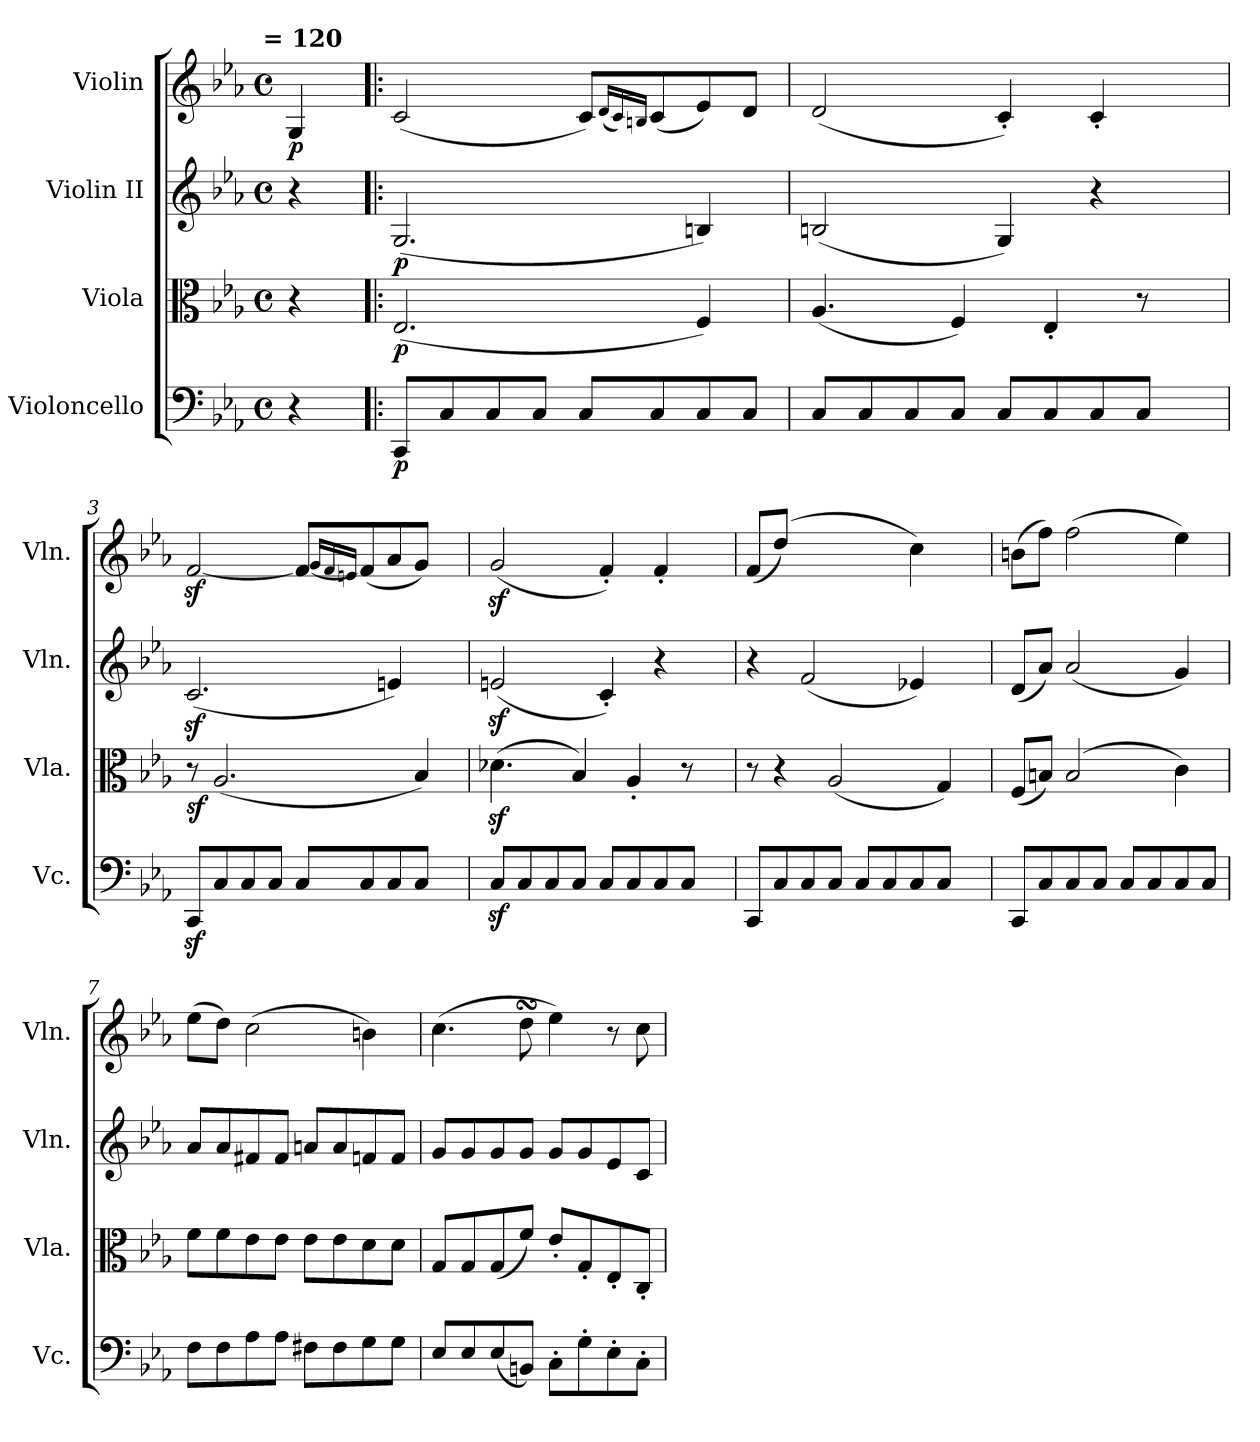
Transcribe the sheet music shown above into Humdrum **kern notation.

**kern	**dynam	**kern	**dynam	**kern	**dynam	**kern	**dynam
*part4	*part4	*part3	*part3	*part2	*part2	*part1	*part1
*staff4	*staff4	*staff3	*staff3	*staff2	*staff2	*staff1	*staff1
*I"Violoncello	*	*I"Viola	*	*I"Violin II	*	*I"Violin	*
*I'Vc.	*	*I'Vla.	*	*I'Vln.	*	*I'Vln.	*
*clefF4	*	*clefC3	*	*clefG2	*	*clefG2	*
*k[b-e-a-]	*	*k[b-e-a-]	*	*k[b-e-a-]	*	*k[b-e-a-]	*
!!LO:TX:omd:t= = 120
*M4/4	*	*M4/4	*	*M4/4	*	*M4/4	*
*met(c)	*	*met(c)	*	*met(c)	*	*met(c)	*
*MM120	*	*MM120	*	*MM120	*	*MM148	*
=	=	=	=	=	=	=	=
!	!	!	!	!	!	!	!LO:DY:b
4r	.	4r	.	4r	.	4G/	p
=1!|:	=1!|:	=1!|:	=1!|:	=1!|:	=1!|:	=1!|:	=1!|:
!	!LO:DY:b	!	!LO:DY:b	!	!LO:DY:b	!	!
8CC/L	p	(<2.E-/	p	(<2.G/	p	(<2c/	.
8C/	.	.	.	.	.	.	.
8C/	.	.	.	.	.	.	.
8C/J	.	.	.	.	.	.	.
8C/L	.	.	.	.	.	8c/L)	.
.	.	.	.	.	.	(<16qqd/LL	.
.	.	.	.	.	.	16qqc/)	.
.	.	.	.	.	.	16qqBn/JJ	.
8C/	.	.	.	.	.	(<8c/	.
8C/	.	4F/)	.	4Bn/)	.	8e-/)	.
8C/J	.	.	.	.	.	8d/J	.
=2	=2	=2	=2	=2	=2	=2	=2
8C/L	.	(<4.A-/	.	(<2Bn/	.	(<2d/	.
8C/	.	.	.	.	.	.	.
8C/	.	.	.	.	.	.	.
8C/J	.	4F/)	.	.	.	.	.
8C/L	.	.	.	4G/)	.	4c'/)	.
8C/	.	4E-'/	.	.	.	.	.
8C/	.	.	.	4r	.	4c'/	.
8C/J	.	8r	.	.	.	.	.
8ryy	.	8ryy	.	8ryy	.	8ryy	.
=3	=3	=3	=3	=3	=3	=3	=3
!	!	!	!LO:DY:b	!	!	!	!
8CCz</L	.	8r	sf	(<2.cz</	.	[2fz</	.
8C/	.	(<2.A-/	.	.	.	.	.
8C/	.	.	.	.	.	.	.
8C/J	.	.	.	.	.	.	.
8C/L	.	.	.	.	.	8f/L_	.
.	.	.	.	.	.	16qqg/LL	.
.	.	.	.	.	.	16qqf/	.
.	.	.	.	.	.	16qqen/JJ	.
8C/	.	.	.	.	.	(<8f/]	.
8C/	.	.	.	4en/)	.	8a-/	.
8C/J	.	4B-/)	.	.	.	8g/J)	.
8ryy	.	.	.	8ryy	.	8ryy	.
=4	=4	=4	=4	=4	=4	=4	=4
8Cz</L	.	(>4.d-Xz<\	.	(<2enz</	.	(<2gz</	.
8C/	.	.	.	.	.	.	.
8C/	.	.	.	.	.	.	.
8C/J	.	4B-/)	.	.	.	.	.
8C/L	.	.	.	4c'/)	.	4f'/)	.
8C/	.	4A-'/	.	.	.	.	.
8C/	.	.	.	4r	.	4f'/	.
8C/J	.	8r	.	.	.	.	.
8ryy	.	8ryy	.	8ryy	.	8ryy	.
!!LO:LB:g=z
=5	=5	=5	=5	=5	=5	=5	=5
8CC/L	.	8r	.	4r	.	(<8f/L	.
8C/	.	4r	.	.	.	(>8dd/J)	.
8C/	.	.	.	(<2f/	.	2ryy	.
8C/J	.	(<2A-/	.	.	.	.	.
8C/L	.	.	.	.	.	.	.
8C/	.	.	.	.	.	.	.
8C/	.	.	.	4e-X/)	.	4cc\)	.
8C/J	.	4G/)	.	.	.	.	.
8ryy	.	.	.	8ryy	.	8ryy	.
=6	=6	=6	=6	=6	=6	=6	=6
8CC/L	.	(<8F/L	.	(<8d/L	.	(>8bn\L	.
8C/	.	8Bn/J)	.	8a-/J)	.	8ff\J)	.
8C/	.	(>2B/	.	(<2a-/	.	(>2ff\	.
8C/J	.	.	.	.	.	.	.
8C/L	.	.	.	.	.	.	.
8C/	.	.	.	.	.	.	.
8C/	.	4c\)	.	4g/)	.	4ee-\)	.
8C/J	.	.	.	.	.	.	.
=7	=7	=7	=7	=7	=7	=7	=7
8F\L	.	8f\L	.	8a-/L	.	(>8ee-\L	.
8F\	.	8f\	.	8a-/	.	8dd\J)	.
8A-\	.	8e-\	.	8f#X/	.	(>2cc\	.
8A-\J	.	8e-\J	.	8f#/J	.	.	.
8F#X\L	.	8e-\L	.	8an/L	.	.	.
8F#\	.	8e-\	.	8a/	.	.	.
8G\	.	8d\	.	8fn/	.	4bn\)	.
8G\J	.	8d\J	.	8f/J	.	.	.
=8	=8	=8	=8	=8	=8	=8	=8
8E-/L	.	8G/L	.	8g/L	.	(>4.cc\	.
8E-/	.	8G/	.	8g/	.	.	.
(<8E-/	.	(<8G/	.	8g/	.	.	.
8BBn/J)	.	8f/J)	.	8g/J	.	8ddsSsS\	.
8C'\L	.	8e-'/L	.	8g/L	.	4ee-\)	.
8G'\	.	8G'/	.	8g/	.	.	.
8E-'\	.	8E-'/	.	8e-/	.	8r	.
8C'\J	.	8C'/J	.	8c/J	.	8cc\	.
=	=	=	=	=	=	=	=
*-	*-	*-	*-	*-	*-	*-	*-
